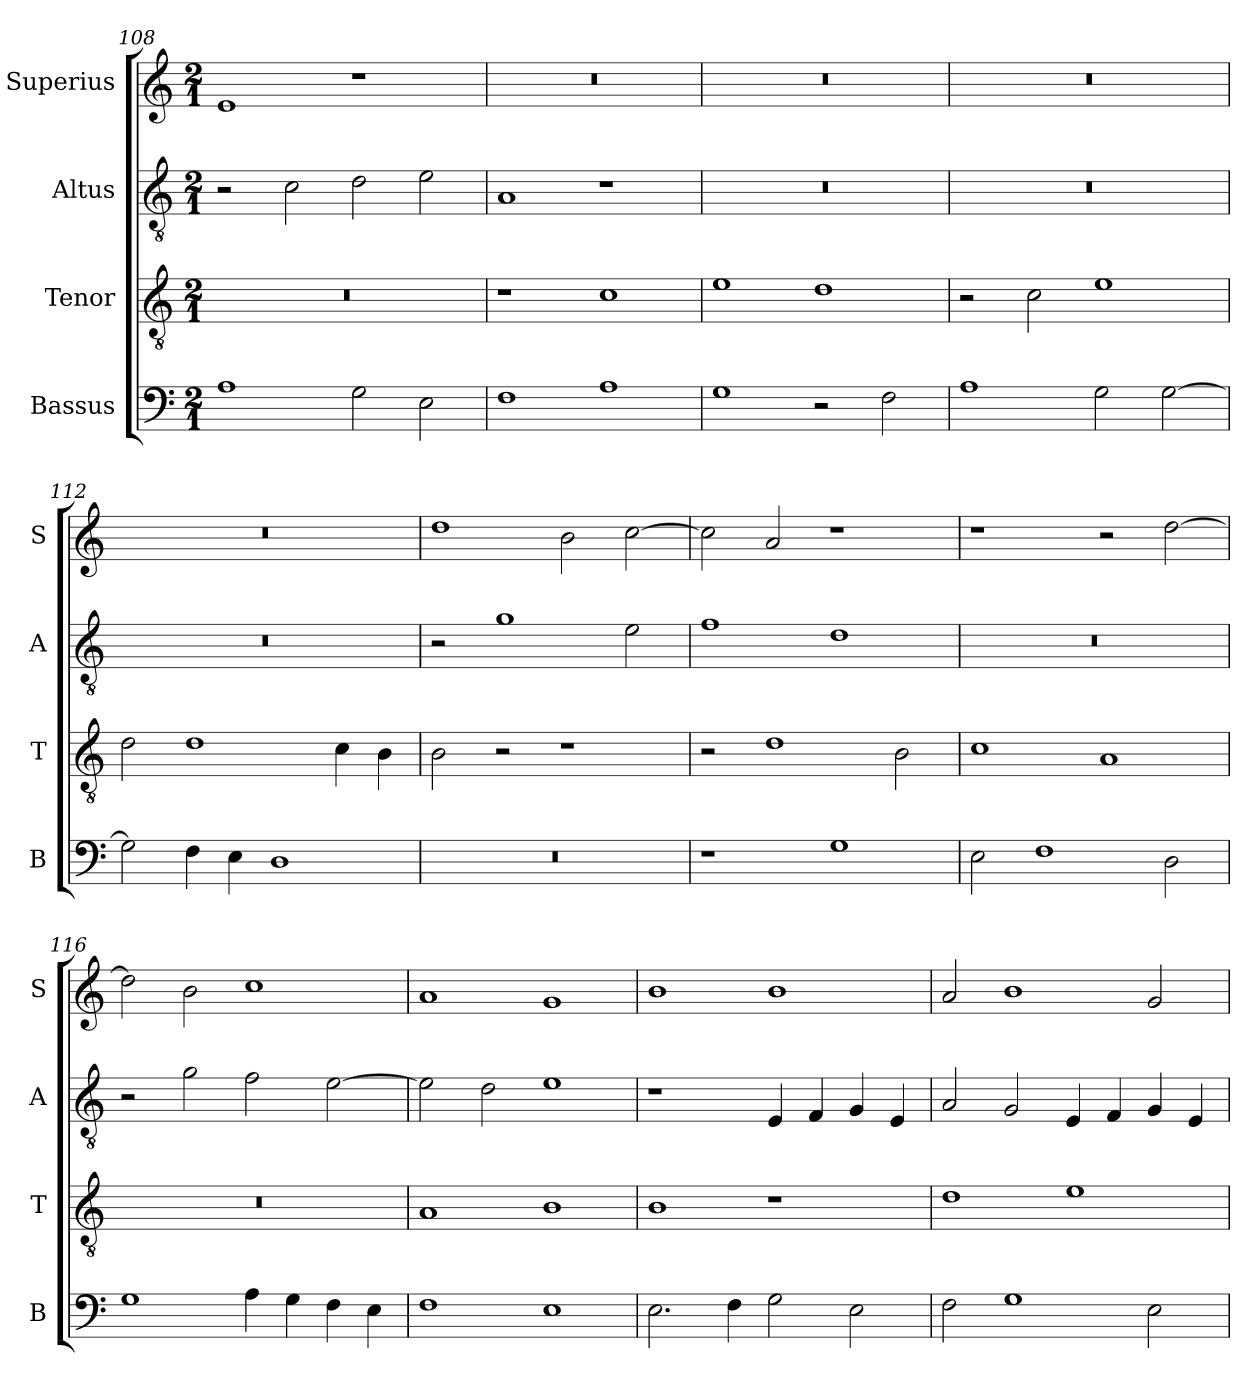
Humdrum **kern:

**kern	**kern	**kern	**kern
*part4	*part3	*part2	*part1
*staff4	*staff3	*staff2	*staff1
*I"Bassus	*I"Tenor	*I"Altus	*I"Superius
*I'B	*I'T	*I'A	*I'S
*clefF4	*clefGv2	*clefGv2	*clefG2
*k[]	*k[]	*k[]	*k[]
*C:	*C:	*C:	*C:
*M2/1	*M2/1	*M2/1	*M2/1
=108	=108	=108	=108
1A	0r	2r	1e
.	.	2c	.
2G	.	2d	1r
2E	.	2e	.
=109	=109	=109	=109
1F	1r	1A	0r
1A	1c	1r	.
=110	=110	=110	=110
1G	1e	0r	0r
2r	1d	.	.
2F	.	.	.
=111	=111	=111	=111
1A	2r	0r	0r
.	2c	.	.
2G	1e	.	.
[2G	.	.	.
=112	=112	=112	=112
2G]	2d	0r	0r
4F	1d	.	.
4E	.	.	.
1D	.	.	.
.	4c	.	.
.	4B	.	.
=113	=113	=113	=113
0r	2B	2r	1dd
.	2r	1g	.
.	1r	.	2b
.	.	2e	[2cc
=114	=114	=114	=114
1r	2r	1f	2cc]
.	1d	.	2a
1G	.	1d	1r
.	2B	.	.
=115	=115	=115	=115
2E	1c	0r	1r
1F	.	.	.
.	1A	.	2r
2D	.	.	[2dd
=116	=116	=116	=116
1G	0r	2r	2dd]
.	.	2g	2b
4A	.	2f	1cc
4G	.	.	.
4F	.	[2e	.
4E	.	.	.
=117	=117	=117	=117
1F	1A	2e]	1a
.	.	2d	.
1E	1B	1e	1g
=118	=118	=118	=118
2.E	1B	1r	1b
4F	.	.	.
2G	1r	4E	1b
.	.	4F	.
2E	.	4G	.
.	.	4E	.
=119	=119	=119	=119
2F	1d	2A	2a
1G	.	2G	1b
.	1e	4E	.
.	.	4F	.
2E	.	4G	2g
.	.	4E	.
=	=	=	=
*-	*-	*-	*-
